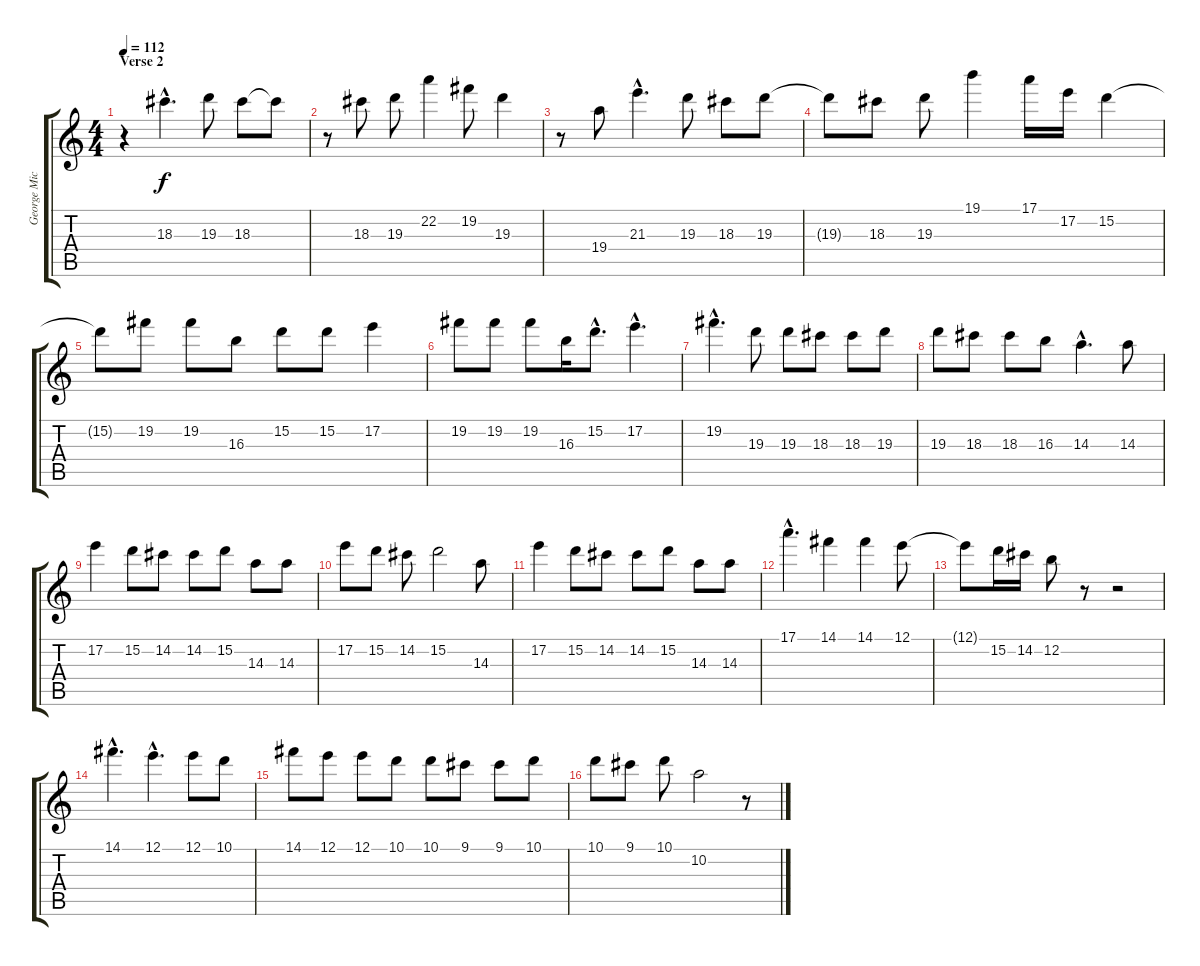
\track ("George Michael" "George Mic") {instrument overdrivenguitar}
\staff {score tabs}
\tuning (E4 B3 G3 D3 A2 E2) {hide}
\ts (4 4)
\section ("" "Verse 2")
\tempo 112
\clef g2
\ks c
r.4{dy mf} 18.3{hac}.4{d dy f} 19.3.8 18.3.8 18.3{t}.8 |
r.8 18.3.8 19.3.8 22.2.4 19.2.8 19.3.4 |
r.8 19.4.8 21.3{hac}.4{d} 19.3.8 18.3.8 19.3.8 |
19.3{t}.8 18.3.8 19.3.8 19.1.4 17.1.16 17.2.16 15.2.4 |
15.2{t}.8 19.2.8 19.2.8 16.3.8 15.2.8 15.2.8 17.2.4 |
19.2.8 19.2.8 19.2.8 16.3.16 15.2{hac}.8{d} 17.2{hac}.4{d} |
19.2{hac}.4{d} 19.3.8 19.3.8 18.3.8 18.3.8 19.3.8 |
19.3.8 18.3.8 18.3.8 16.3.8 14.3{hac}.4{d} 14.3.8 |
17.2.4 15.2.8 14.2.8 14.2.8 15.2.8 14.3.8 14.3.8 |
17.2.8 15.2.8 14.2.8 15.2.2 14.3.8 |
17.2.4 15.2.8 14.2.8 14.2.8 15.2.8 14.3.8 14.3.8 |
17.1{hac}.4{d} 14.1.4 14.1.4 12.1.8 |
12.1{t}.8 15.2.16 14.2.16 12.2.8 r.8 r.2 |
14.1{hac}.4{d} 12.1{hac}.4{d} 12.1.8 10.1.8 |
14.1.8 12.1.8 12.1.8 10.1.8 10.1.8 9.1.8 9.1.8 10.1.8 |
10.1.8 9.1.8 10.1.8 10.2.2 r.8
